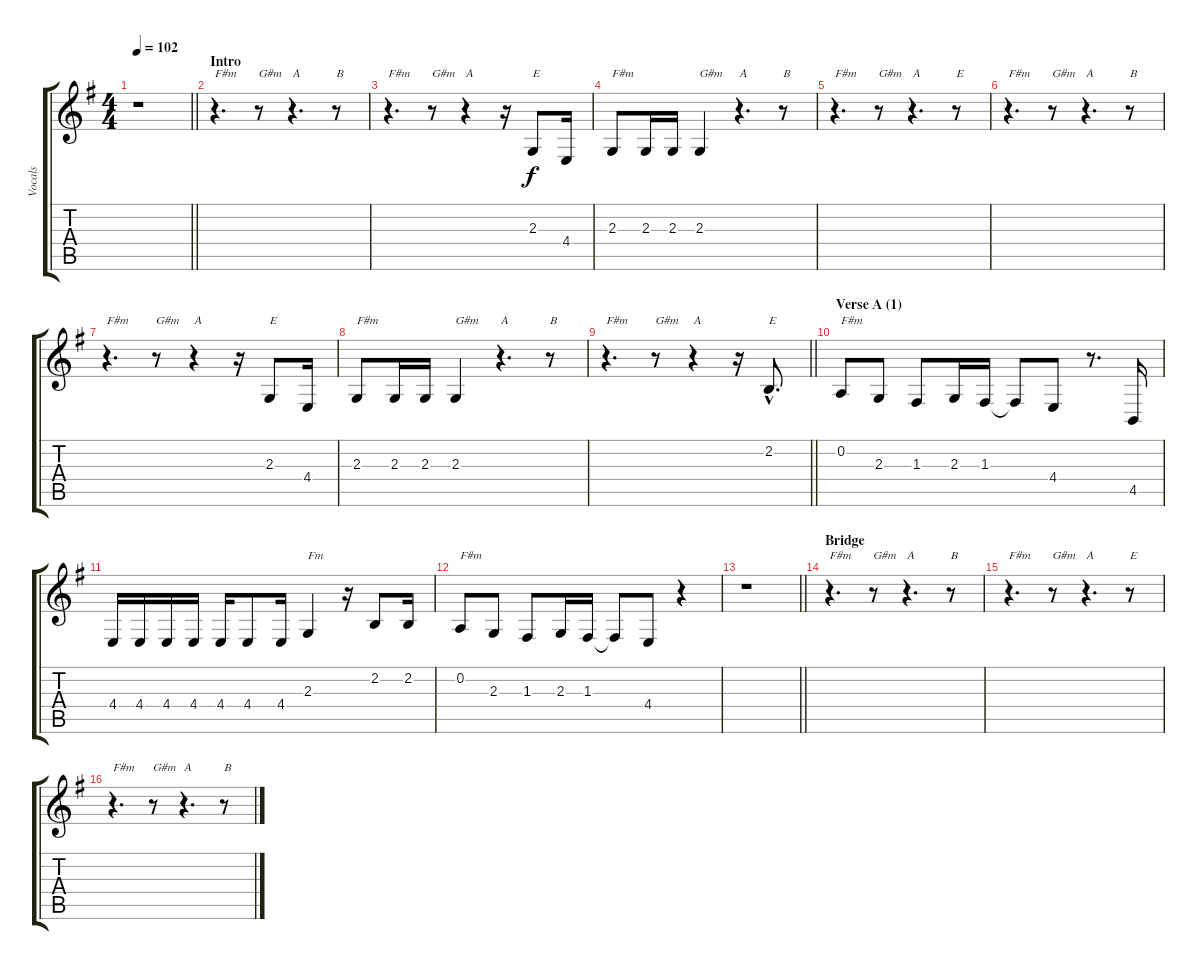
\track ("Vocals" "Vocals") {instrument sopranosax}
\staff {score tabs}
\tuning (D4 A3 F3 C3 G2 D2) {hide}
\ts (4 4)
\tempo 102
\clef g2
\barLineRight lightlight
\ks eminor
r.1{dy f instrument sopranosax} |
\section ("" "Intro")
r.4{d txt "F#m"} r.8{txt "G#m"} r.4{d txt "A"} r.8{txt "B"} |
r.4{d txt "F#m"} r.8{txt "G#m"} r.4{txt "A"} r.16 2.3.8{txt "E"} 4.4.16 |
2.3.8{txt "F#m"} 2.3.16 2.3.16 2.3.4{txt "G#m"} r.4{d txt "A"} r.8{txt "B"} |
r.4{d txt "F#m"} r.8{txt "G#m"} r.4{d txt "A"} r.8{txt "E"} |
r.4{d txt "F#m"} r.8{txt "G#m"} r.4{d txt "A"} r.8{txt "B"} |
r.4{d txt "F#m"} r.8{txt "G#m"} r.4{txt "A"} r.16 2.3.8{txt "E"} 4.4.16 |
2.3.8{txt "F#m"} 2.3.16 2.3.16 2.3.4{txt "G#m"} r.4{d txt "A"} r.8{txt "B"} |
\barLineRight lightlight
r.4{d txt "F#m"} r.8{txt "G#m"} r.4{txt "A"} r.16 2.2{hac}.8{d txt "E"} |
\section ("" "Verse A (1)")
0.2.8{txt "F#m"} 2.3.8 1.3.8 2.3.16 1.3.16 1.3{t}.8 4.4.8 r.8{d} 4.5.16 |
4.4.16 4.4.16 4.4.16 4.4.16 4.4.16 4.4.8 4.4.16 2.3.4{txt "Fm"} r.16 2.2.8 2.2.16 |
0.2.8{txt "F#m"} 2.3.8 1.3.8 2.3.16 1.3.16 1.3{t}.8 4.4.8 r.4 |
\barLineRight lightlight
r.1 |
\section ("" "Bridge")
r.4{d txt "F#m"} r.8{txt "G#m"} r.4{d txt "A"} r.8{txt "B"} |
r.4{d txt "F#m"} r.8{txt "G#m"} r.4{d txt "A"} r.8{txt "E"} |
r.4{d txt "F#m"} r.8{txt "G#m"} r.4{d txt "A"} r.8{txt "B"}
